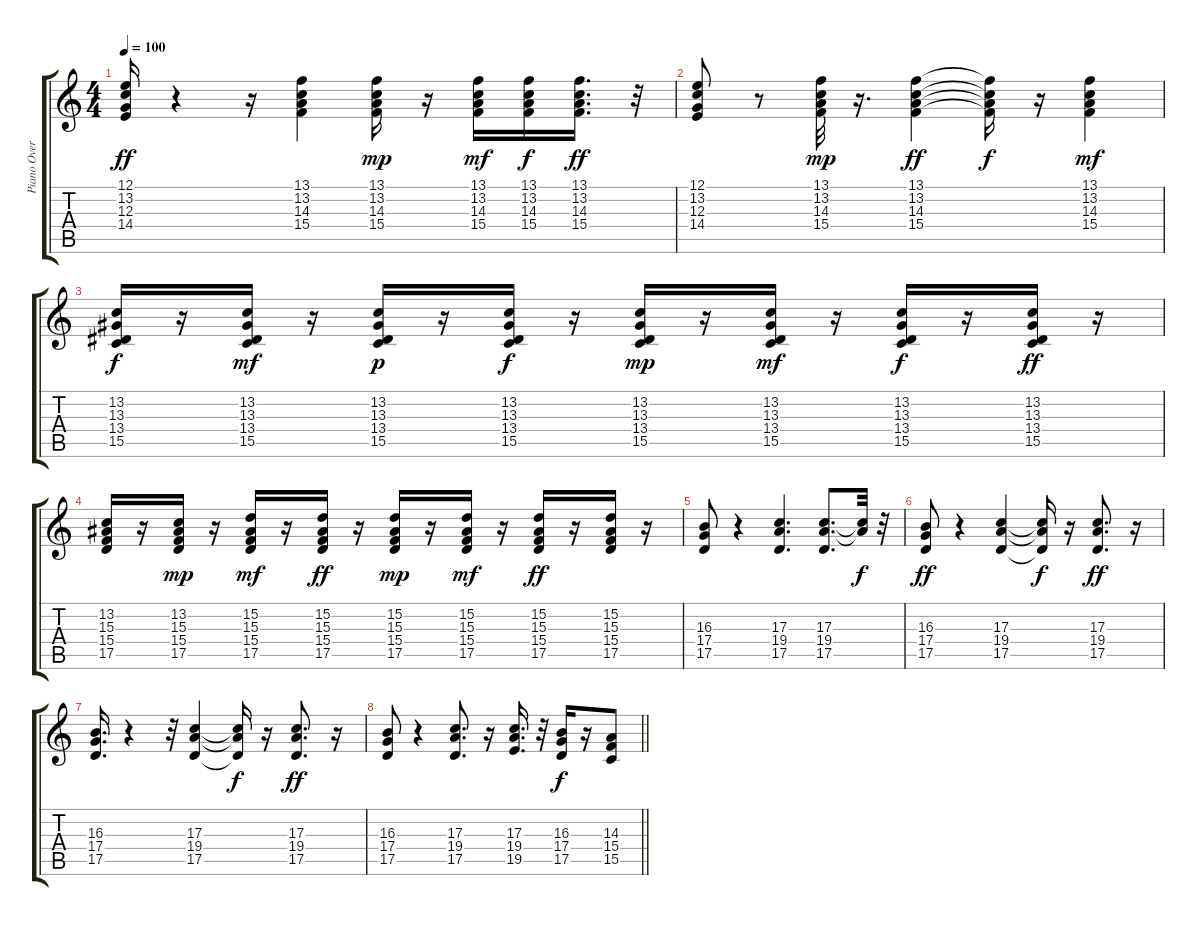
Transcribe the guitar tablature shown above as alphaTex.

\track ("Piano Overdub (Peter Frampton)" "Piano Over") {instrument electricgrandpiano}
\staff {score tabs}
\tuning (E4 B3 G3 D3 A2 E2) {hide}
\ts (4 4)
\tempo 100
\clef g2
\ks c
(12.1 13.2 12.3 14.4).16{dy ff} r.4 r.16 (13.1 13.2 14.3 15.4).4 (13.1 13.2 14.3 15.4).16{dy mp} r.16 (13.1 13.2 14.3 15.4).16{dy mf} (13.1 13.2 14.3 15.4).16{dy f} (13.1 13.2 14.3 15.4).16{d dy ff} r.32 |
(12.1 13.2 12.3 14.4).8 r.8 (13.1 13.2 14.3 15.4).32{dy mp} r.16{d} (13.1 13.2 14.3 15.4).4{dy ff} (13.1{t} 13.2{t} 14.3{t} 15.4{t}).16{dy f} r.16 (13.1 13.2 14.3 15.4).4{dy mf} |
(13.2 13.3 13.4 15.5).16{dy f} r.16 (13.2 13.3 13.4 15.5).16{dy mf} r.16 (13.2 13.3 13.4 15.5).16{dy p} r.16 (13.2 13.3 13.4 15.5).16{dy f} r.16 (13.2 13.3 13.4 15.5).16{dy mp} r.16 (13.2 13.3 13.4 15.5).16{dy mf} r.16 (13.2 13.3 13.4 15.5).16{dy f} r.16 (13.2 13.3 13.4 15.5).16{dy ff} r.16 |
(13.2 15.3 15.4 17.5).16 r.16 (13.2 15.3 15.4 17.5).16{dy mp} r.16 (15.2 15.3 15.4 17.5).16{dy mf} r.16 (15.2 15.3 15.4 17.5).16{dy ff} r.16 (15.2 15.3 15.4 17.5).16{dy mp} r.16 (15.2 15.3 15.4 17.5).16{dy mf} r.16 (15.2 15.3 15.4 17.5).16{dy ff} r.16 (15.2 15.3 15.4 17.5).16 r.16 |
(16.3 17.4 17.5).8 r.4 (17.3 19.4 17.5).4{d} (17.3 19.4 17.5).8{d} (17.3{t} 19.4{t}).32{dy f} r.32 |
(16.3 17.4 17.5).8{dy ff} r.4 (17.3 19.4 17.5).4 (17.3{t} 19.4{t} 17.5{t}).16{dy f} r.16 (17.3 19.4 17.5).8{d dy ff} r.16 |
(16.3 17.4 17.5).16{d} r.4 r.32 (17.3 19.4 17.5).4 (17.3{t} 19.4{t} 17.5{t}).16{dy f} r.16 (17.3 19.4 17.5).8{d dy ff} r.16 |
\barLineRight lightlight
(16.3 17.4 17.5).8 r.4 (17.3 19.4 17.5).8{d} r.16 (17.3 19.4 19.5).16{d} r.32 (16.3 17.4 17.5).16{dy f} r.16 (14.3 15.4 15.5).8
